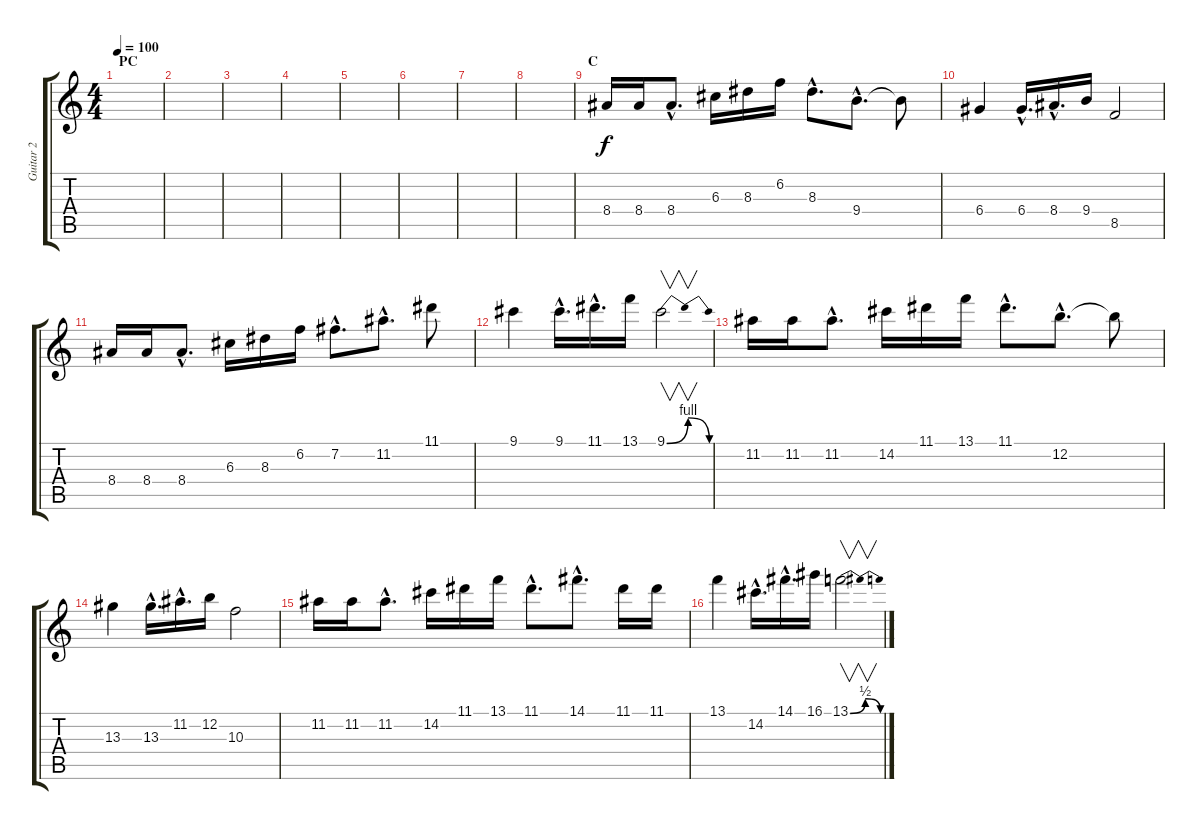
\track ("Guitar 2" "Guitar 2") {instrument overdrivenguitar}
\staff {score tabs}
\tuning (E4 B3 G3 D3 A2 E2) {hide}
\ts (4 4)
\section ("" "PC")
\tempo 100
\clef g2
\ks c
|
|
|
|
|
|
|
|
\section ("" "C")
8.4.16 8.4.16 8.4{hac}.8{d} 6.3.16 8.3.16 6.2.16 8.3{hac}.8{d} 9.4{hac}.8{d} 9.4{t}.8 |
6.4.4 6.4{hac}.16{d} 8.4{hac}.16{d} 9.4.16 8.5.2 |
8.4.16 8.4.16 8.4{hac}.8{d} 6.3.16 8.3.16 6.2.16 7.2{hac}.8{d} 11.2{hac}.8{d} 11.1.8 |
9.1.4 9.1{hac}.16{d} 11.1{hac}.16{d} 13.1.16 9.1{be (bendrelease 0 0 10 4 50 4 60 0)}.2{v} |
11.2.16 11.2.16 11.2{hac}.8{d} 14.2.16 11.1.16 13.1.16 11.1{hac}.8{d} 12.2{hac}.8{d} 12.2{t}.8 |
13.3.4 13.3{hac}.16{d} 11.2{hac}.16{d} 12.2.16 10.3.2 |
11.2.16 11.2.16 11.2{hac}.8{d} 14.2.16 11.1.16 13.1.16 11.1{hac}.8{d} 14.1{hac}.8{d} 11.1.16 11.1.16 |
13.1.4 14.2{hac}.16{d} 14.1{hac}.16{d} 16.1.16 13.1{be (bendrelease 0 0 10 2 50 2 60 0)}.2{v}
